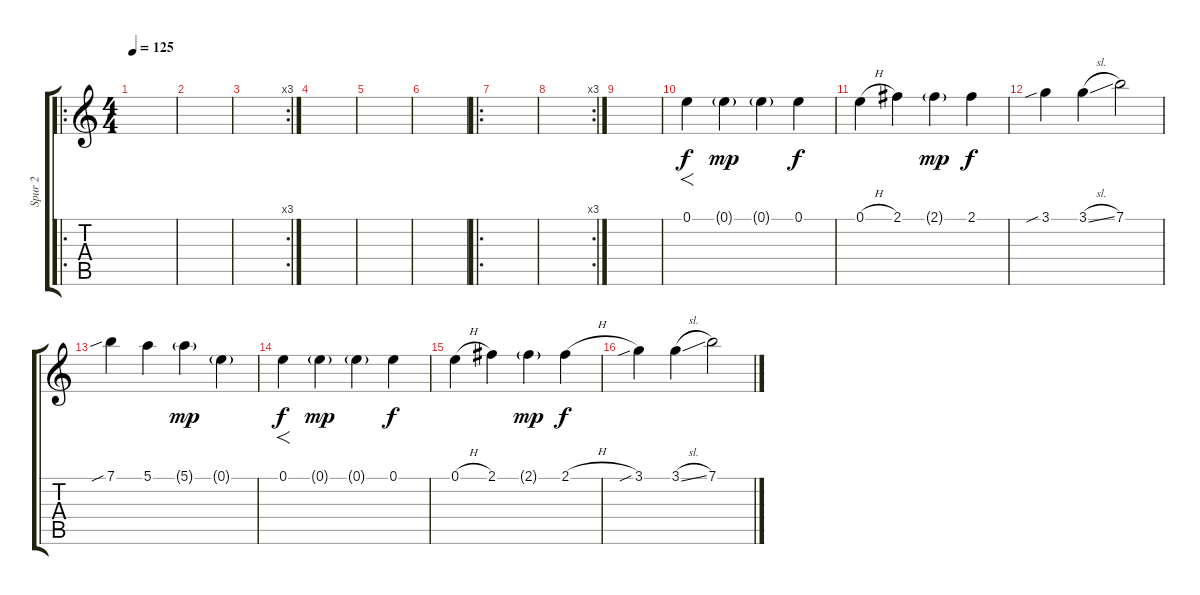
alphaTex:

\track ("Spur 2" "Spur 2") {instrument distortionguitar}
\staff {score tabs}
\tuning (E4 B3 G3 D3 A2 E2) {hide}
\ro
\ts (4 4)
\tempo 125
\clef g2
\ks c
|
|
\rc 3
|
|
|
|
\ro
|
\rc 3
|
|
0.1.4{f} 0.1{g}.4{dy mp} 0.1{g}.4 0.1.4{dy f} |
0.1{h}.4 2.1.4 2.1{g}.4{dy mp} 2.1.4{dy f} |
3.1{sib}.4 3.1{sl}.4 7.1.2 |
7.1{sib}.4 5.1.4 5.1{g}.4{dy mp} 0.1{g}.4 |
0.1.4{f dy f} 0.1{g}.4{dy mp} 0.1{g}.4 0.1.4{dy f} |
0.1{h}.4 2.1.4 2.1{g}.4{dy mp} 2.1{h}.4{dy f} |
3.1{sib}.4 3.1{sl}.4 7.1.2
